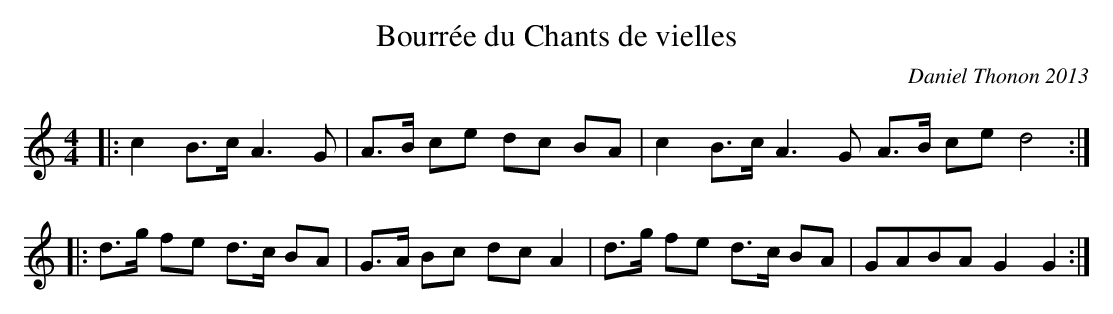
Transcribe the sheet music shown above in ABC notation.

X:1
T: Bourr\'ee du Chants de vielles
C: Daniel Thonon 2013
M: 4/4
L: 1/8
K: Am
|: c2 B>c A3 G | A>B ce dc BA | c2 B>c A3 G A>B ce d4 :|
|: d>g fe d>c BA | G>A Bc dc A2 | d>g fe d>c BA | GABA G2G2 :|
